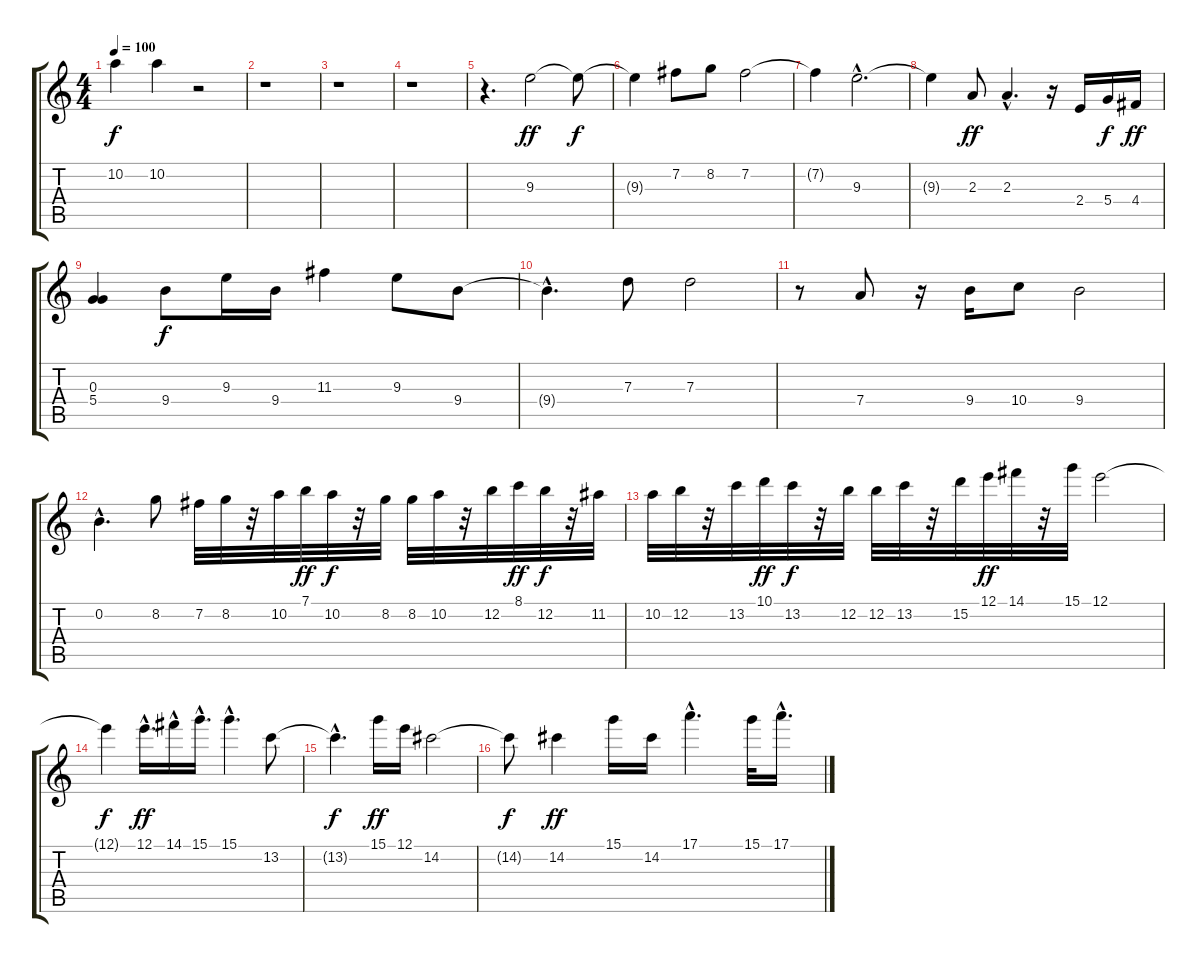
\track "" {instrument overdrivenguitar}
\staff {score tabs}
\tuning (E4 B3 G3 D3 A2 E2) {hide}
\ts (4 4)
\tempo 100
\clef g2
\ks c
10.2.4{dy f} 10.2.4 r.2 |
r.1 |
r.1 |
r.1 |
r.4{d} 9.3.2{dy ff} 9.3{t}.8{dy f} |
9.3{t}.4 7.2.8 8.2.8 7.2.2 |
7.2{t}.4 9.3{hac}.2{d} |
9.3{t}.4 2.3.8{dy ff} 2.3{hac}.4{d} r.16 2.4.16 5.4.16{dy f} 4.4.16{dy ff} |
(0.3 5.4).4 9.4.8{dy f} 9.3.16 9.4.16 11.3.4 9.3.8 9.4.8 |
9.4{hac t}.4{d} 7.3.8 7.3.2 |
r.8 7.4.8 r.16 9.4.16 10.4.8 9.4.2 |
0.2{hac}.4{d} 8.2.8 7.2.32 8.2.32 r.32 10.2.32 7.1.32{dy ff} 10.2.32{dy f} r.32 8.2.32 8.2.32 10.2.32 r.32 12.2.32 8.1.32{dy ff} 12.2.32{dy f} r.32 11.2.32 |
10.2.32 12.2.32 r.32 13.2.32 10.1.32{dy ff} 13.2.32{dy f} r.32 12.2.32 12.2.32 13.2.32 r.32 15.2.32 12.1.32{dy ff} 14.1.32 r.32 15.1.32 12.1.2 |
12.1{t}.4{dy f} 12.1{hac}.16{d dy ff} 14.1{hac}.16 15.1{hac}.16{d} 15.1{hac}.4{d} 13.2.8 |
13.2{hac t}.4{d dy f} 15.1.16{dy ff} 12.1.16 14.2.2 |
14.2{t}.8{dy f} 14.2.4{dy ff} 15.1.16 14.2.16 17.1{hac}.4{d} 15.1.32 17.1{hac}.16{d}
